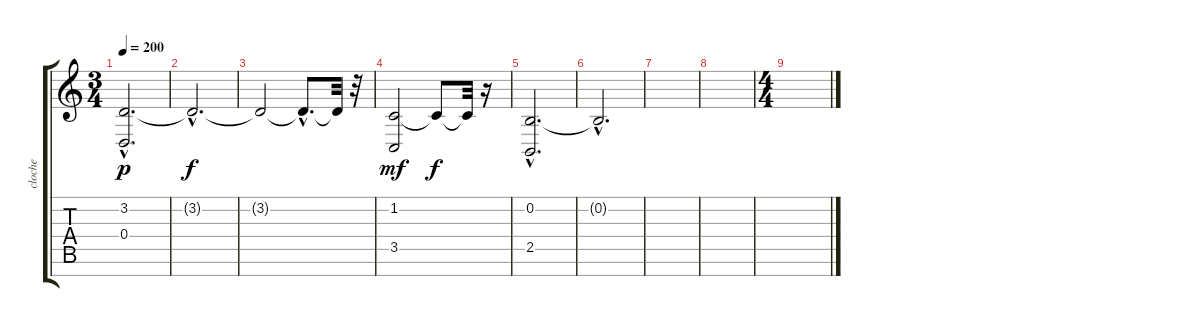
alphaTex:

\track ("cloche" "cloche") {instrument tubularbells}
\staff {score tabs}
\tuning (E4 B3 G3 D3 A2 E2 B1) {hide}
\ts (3 4)
\tempo 200
\clef g2
\ks c
(3.2{hac} 0.4{hac}).2{d dy p} |
3.2{hac t}.2{d dy f} |
3.2{t}.2 3.2{hac t}.8{d} 3.2{t}.32 r.32 |
(1.2 3.5).2{dy mf} 1.2{t}.8{dy f} 1.2{t}.32 r.16 |
(0.2{hac} 2.5{hac}).2{d} |
0.2{hac t}.2{d} |
|
|
\ts (4 4)
